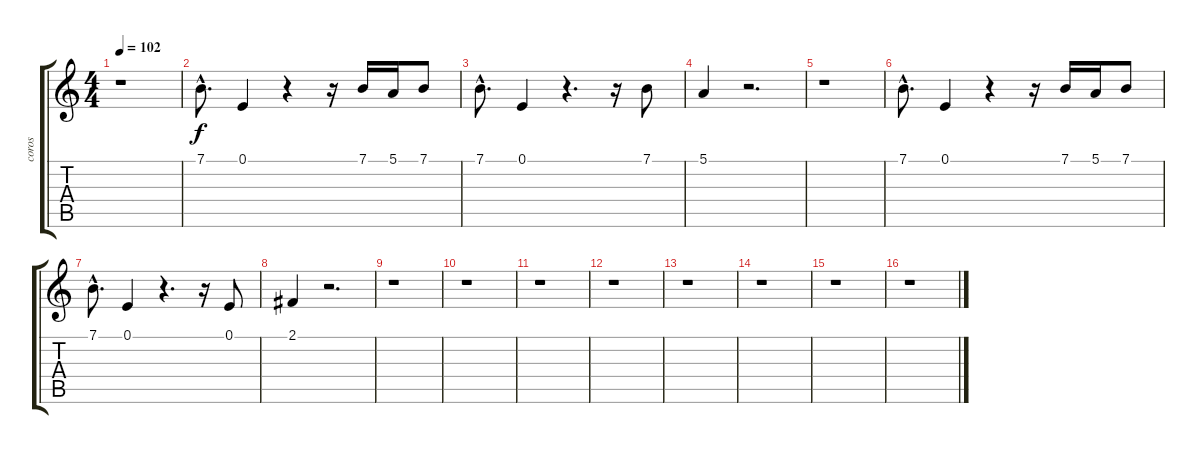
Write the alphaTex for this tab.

\track ("coros" "coros") {instrument clarinet}
\staff {score tabs}
\tuning (E4 B3 G3 D3 A2 E2) {hide}
\ts (4 4)
\tempo 102
\clef g2
\ks c
r.1{dy f} |
7.1{hac}.8{d} 0.1.4 r.4 r.16 7.1.16 5.1.16 7.1.8 |
7.1{hac}.8{d} 0.1.4 r.4{d} r.16 7.1.8 |
5.1.4 r.2{d} |
r.1 |
7.1{hac}.8{d} 0.1.4 r.4 r.16 7.1.16 5.1.16 7.1.8 |
7.1{hac}.8{d} 0.1.4 r.4{d} r.16 0.1.8 |
2.1.4 r.2{d} |
r.1 |
r.1 |
r.1 |
r.1 |
r.1 |
r.1 |
r.1 |
r.1
